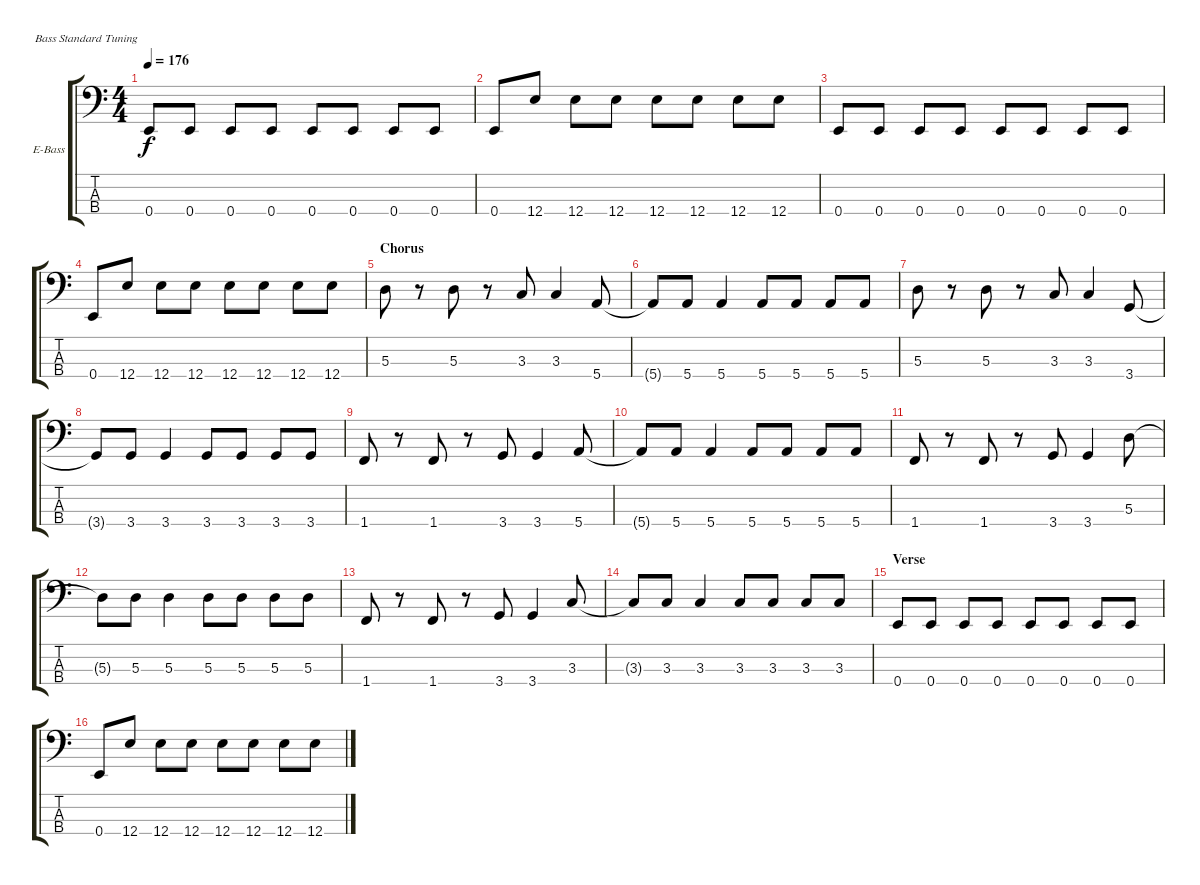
\defaultSystemsLayout 4
\bracketExtendMode groupsimilarinstruments
\firstSystemTrackNameOrientation horizontal
\otherSystemsTrackNameOrientation horizontal
\track ("Electric Bass" "E-Bass") {instrument electricbassfinger}
\staff {score tabs}
\tuning (G2 D2 A1 E1)
\ts (4 4)
\tempo 176
\clef f4
\scale
1.03909
\ks c
0.4.8{dy f} 0.4.8 0.4.8 0.4.8 0.4.8 0.4.8 0.4.8 0.4.8 |
\scale
0.960908 0.4.8 12.4.8 12.4.8 12.4.8 12.4.8 12.4.8 12.4.8 12.4.8 |
\scale
1.03909 0.4.8 0.4.8 0.4.8 0.4.8 0.4.8 0.4.8 0.4.8 0.4.8 |
\scale
0.960908 0.4.8 12.4.8 12.4.8 12.4.8 12.4.8 12.4.8 12.4.8 12.4.8 |
\section ("" "Chorus")
\scale
1.03909 5.3.8 r.8 5.3.8 r.8 3.3.8 3.3.4 5.4.8 |
\scale
0.960908 5.4{t}.8 5.4.8 5.4.4 5.4.8 5.4.8 5.4.8 5.4.8 |
\scale
1.03909 5.3.8 r.8 5.3.8 r.8 3.3.8 3.3.4 3.4.8 |
\scale
0.960908 3.4{t}.8 3.4.8 3.4.4 3.4.8 3.4.8 3.4.8 3.4.8 |
\scale
1.03909 1.4.8 r.8 1.4.8 r.8 3.4.8 3.4.4 5.4.8 |
\scale
0.960908 5.4{t}.8 5.4.8 5.4.4 5.4.8 5.4.8 5.4.8 5.4.8 |
\scale
1.03909 1.4.8 r.8 1.4.8 r.8 3.4.8 3.4.4 5.3.8 |
\scale
0.960908 5.3{t}.8 5.3.8 5.3.4 5.3.8 5.3.8 5.3.8 5.3.8 |
\scale
1.03909 1.4.8 r.8 1.4.8 r.8 3.4.8 3.4.4 3.3.8 |
\scale
0.960908 3.3{t}.8 3.3.8 3.3.4 3.3.8 3.3.8 3.3.8 3.3.8 |
\section ("" "Verse")
0.4.8 0.4.8 0.4.8 0.4.8 0.4.8 0.4.8 0.4.8 0.4.8 |
0.4.8 12.4.8 12.4.8 12.4.8 12.4.8 12.4.8 12.4.8 12.4.8
